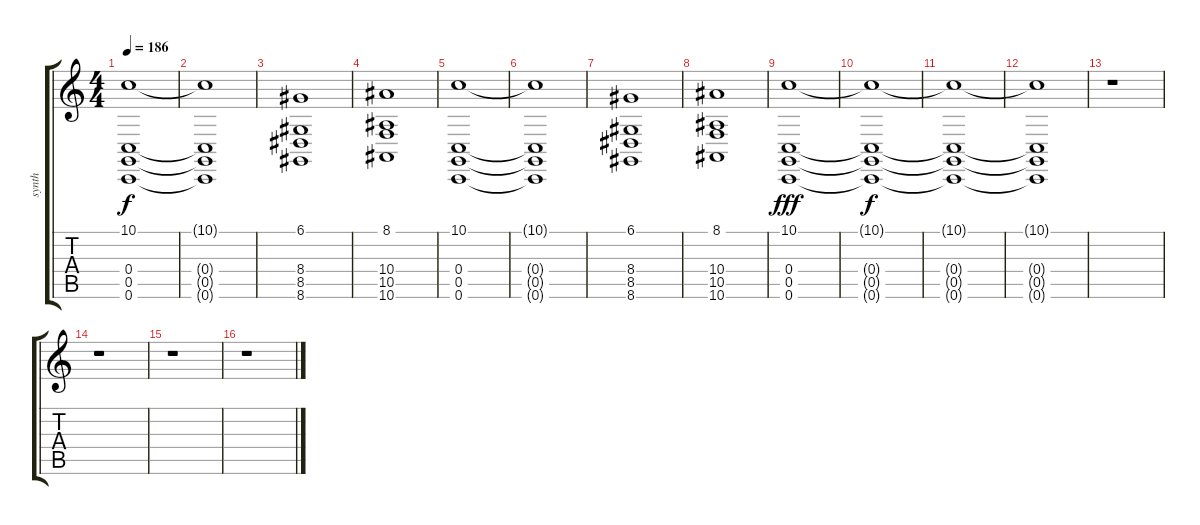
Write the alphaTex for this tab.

\track ("synth" "synth") {instrument synthstrings1}
\staff {score tabs}
\tuning (D4 A3 F3 C3 G2 C2) {hide}
\ts (4 4)
\tempo 186
\clef g2
\ks c
(10.1 0.4 0.5 0.6).1{dy f} |
(10.1{t} 0.4{t} 0.5{t} 0.6{t}).1 |
(6.1 8.4 8.5 8.6).1 |
(8.1 10.4 10.5 10.6).1 |
(10.1 0.4 0.5 0.6).1 |
(10.1{t} 0.4{t} 0.5{t} 0.6{t}).1 |
(6.1 8.4 8.5 8.6).1 |
(8.1 10.4 10.5 10.6).1 |
(10.1 0.4 0.5 0.6).1{dy fff volume 0} |
(10.1{t} 0.4{t} 0.5{t} 0.6{t}).1{dy f} |
(10.1{t} 0.4{t} 0.5{t} 0.6{t}).1 |
(10.1{t} 0.4{t} 0.5{t} 0.6{t}).1 |
r.1{volume 12} |
r.1 |
r.1 |
r.1
